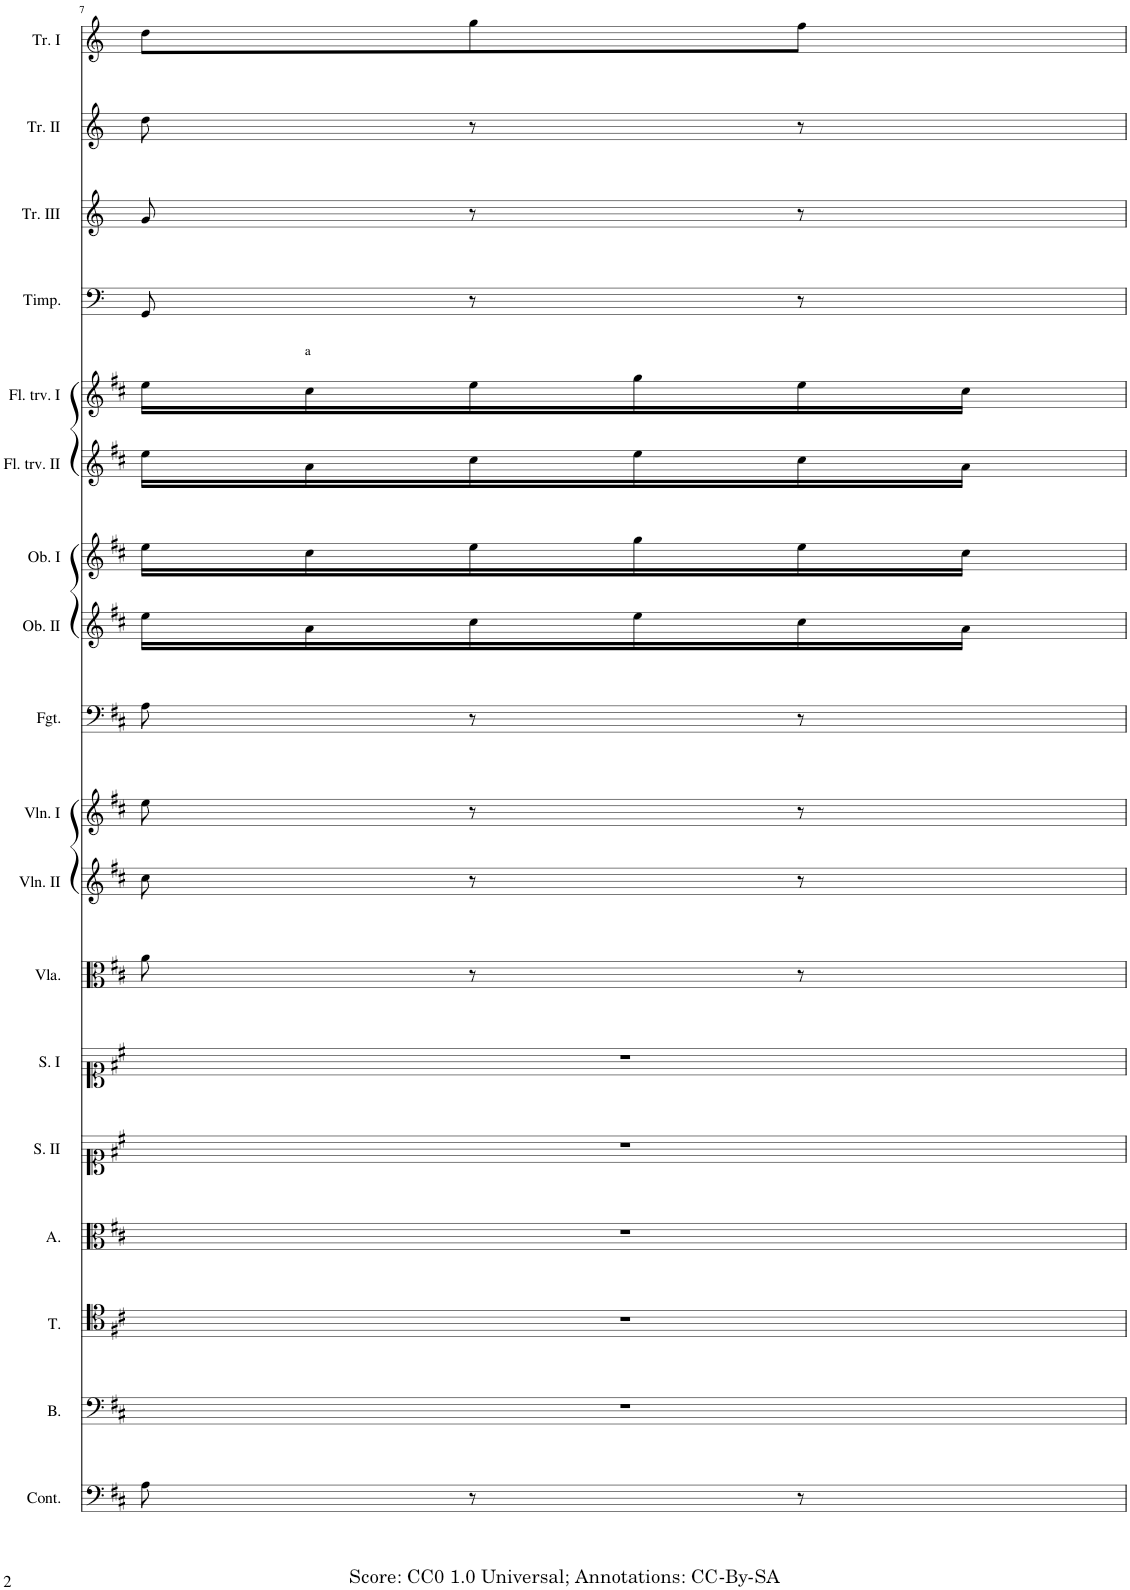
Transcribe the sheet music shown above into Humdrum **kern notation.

**kern	**kern	**kern	**kern	**kern	**kern	**kern	**kern	**kern	**kern	**kern	**kern	**kern	**kern	**kern	**kern	**kern	**kern	**kern
*part19	*part18	*part17	*part16	*part15	*part14	*part13	*part12	*part11	*part10	*part9	*part8	*part7	*part6	*part5	*part4	*part3	*part2	*part1
*staff19	*staff18	*staff17	*staff16	*staff15	*staff14	*staff13	*staff12	*staff11	*staff10	*staff9	*staff8	*staff7	*staff6	*staff5	*staff4	*staff3	*staff2	*staff1
*I"Continuo	*I"Continuo	*I"Basso	*I"Tenore	*I"Alto	*I"Soprano II	*I"Soprano I	*I"Viola	*I"Violino II	*I"Violino I	*I"Fagotti	*I"Oboe II	*I"Oboe I	*I"Flauto traverso II	*I"Flauto traverso I	*I"Timpani	*I"Tromba III	*I"Tromba II	*I"Tromba I
*I'Cont.	*I'Cont.	*I'B.	*I'T.	*I'A.	*I'S. II	*I'S. I	*I'Vla.	*I'Vln. II	*I'Vln. I	*I'Fgt.	*I'Ob. II	*I'Ob. I	*I'Fl. trv. II	*I'Fl. trv. I	*I'Timp.	*I'Tr. III	*I'Tr. II	*I'Tr. I
!!LO:PB:g=z
*clefF4	*clefF4	*clefF4	*clefC4	*clefC3	*clefC1	*clefC1	*clefC3	*clefG2	*clefG2	*clefF4	*clefG2	*clefG2	*clefG2	*clefG2	*clefF4	*clefG2	*clefG2	*clefG2
*	*	*	*	*	*	*	*	*	*	*	*	*	*	*	*Trd-1c-2	*Trd-1c-2	*Trd-1c-2	*Trd-1c-2
*k[f#c#]	*k[f#c#]	*k[f#c#]	*k[f#c#]	*k[f#c#]	*k[f#c#]	*k[f#c#]	*k[f#c#]	*k[f#c#]	*k[f#c#]	*k[f#c#]	*k[f#c#]	*k[f#c#]	*k[f#c#]	*k[f#c#]	*k[]	*k[]	*k[]	*k[]
*M3/8	*M3/8	*M3/8	*M3/8	*M3/8	*M3/8	*M3/8	*M3/8	*M3/8	*M3/8	*M3/8	*M3/8	*M3/8	*M3/8	*M3/8	*M3/8	*M3/8	*M3/8	*M3/8
=7	=7	=7	=7	=7	=7	=7	=7	=7	=7	=7	=7	=7	=7	=7	=7	=7	=7	=7
8A	8A\	4.r	4.r	4.r	4.r	4.r	8a\	8cc#\	8ee\	8A\	16ee\LL	16ee\LL	16ee\LL	16ee\LL	8GG/	8g/	8dd\	8dd\L
!	!	!	!	!	!	!	!	!	!	!	!	!	!	!LO:TX:a:t=a	!	!	!	!
.	.	.	.	.	.	.	.	.	.	.	16a\	16cc#\	16a\	16cc#\	.	.	.	.
8r	8r	.	.	.	.	.	8r	8r	8r	8r	16cc#\	16ee\	16cc#\	16ee\	8r	8r	8r	8gg\
.	.	.	.	.	.	.	.	.	.	.	16ee\	16gg\	16ee\	16gg\	.	.	.	.
8r	8r	.	.	.	.	.	8r	8r	8r	8r	16cc#\	16ee\	16cc#\	16ee\	8r	8r	8r	8ff\J
.	.	.	.	.	.	.	.	.	.	.	16a\JJ	16cc#\JJ	16a\JJ	16cc#\JJ	.	.	.	.
=	=	=	=	=	=	=	=	=	=	=	=	=	=	=	=	=	=	=
*-	*-	*-	*-	*-	*-	*-	*-	*-	*-	*-	*-	*-	*-	*-	*-	*-	*-	*-
